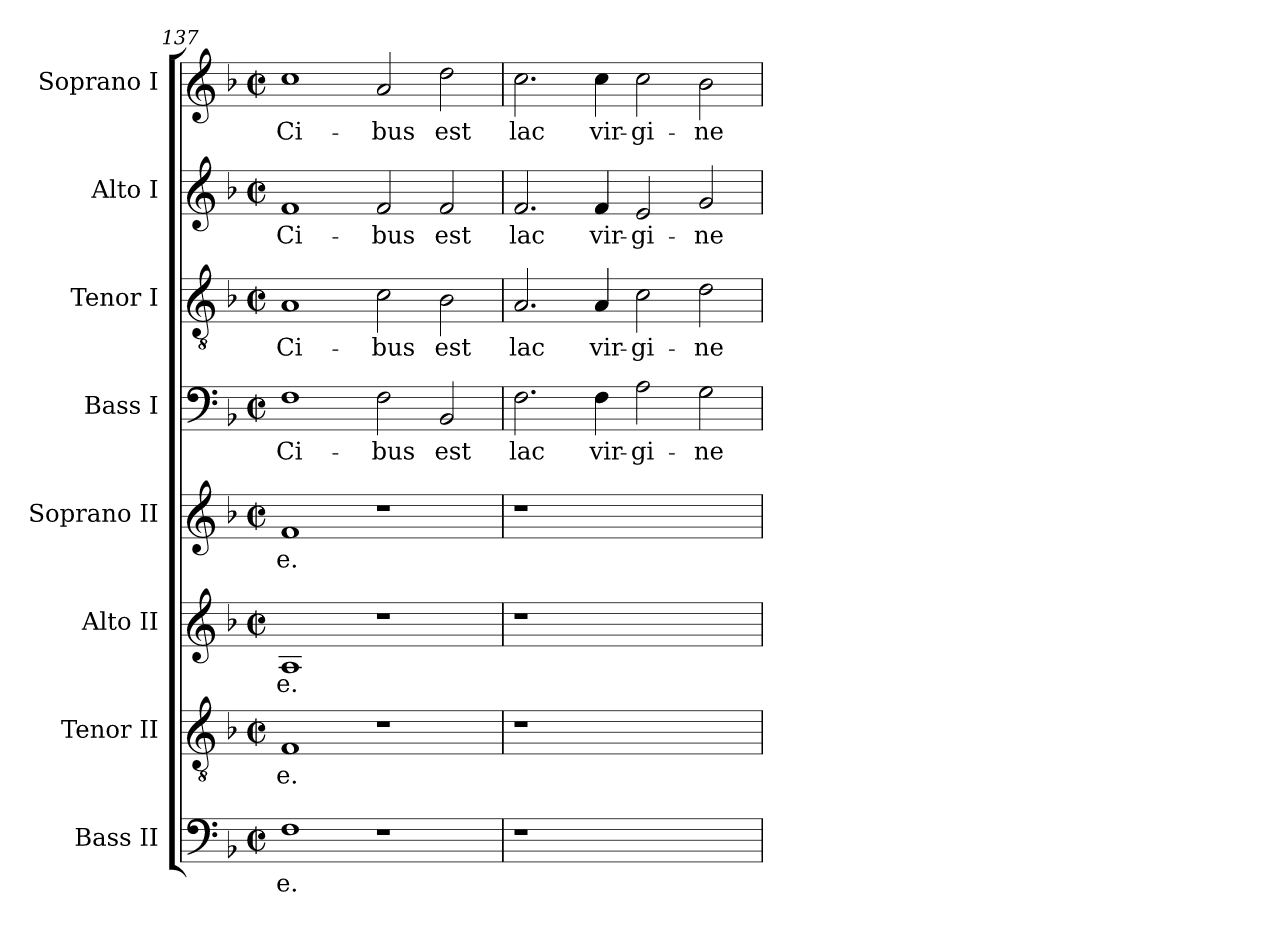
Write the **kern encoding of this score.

**kern	**text	**kern	**text	**kern	**text	**kern	**text	**kern	**text	**kern	**text	**kern	**text	**kern	**text
*part8	*part8	*part7	*part7	*part6	*part6	*part5	*part5	*part4	*part4	*part3	*part3	*part2	*part2	*part1	*part1
*staff8	*staff8	*staff7	*staff7	*staff6	*staff6	*staff5	*staff5	*staff4	*staff4	*staff3	*staff3	*staff2	*staff2	*staff1	*staff1
*I"Bass II	*	*I"Tenor II	*	*I"Alto II	*	*I"Soprano II	*	*I"Bass I	*	*I"Tenor I	*	*I"Alto I	*	*I"Soprano I	*
*I'B. II	*	*I'T. II	*	*I'A. II	*	*	*	*I'B. I	*	*I'T. I	*	*I'A. I	*	*	*
*clefF4	*	*clefGv2	*	*clefG2	*	*clefG2	*	*clefF4	*	*clefGv2	*	*clefG2	*	*clefG2	*
*	*	*ITrd7c12	*	*	*	*	*	*	*	*ITrd7c12	*	*	*	*	*
*k[b-]	*	*k[b-]	*	*k[b-]	*	*k[b-]	*	*k[b-]	*	*k[b-]	*	*k[b-]	*	*k[b-]	*
*F:	*	*F:	*	*F:	*	*F:	*	*F:	*	*F:	*	*F:	*	*F:	*
*M2/2	*	*M2/2	*	*M2/2	*	*M2/2	*	*M2/2	*	*M2/2	*	*M2/2	*	*M2/2	*
*met(c|)	*	*met(c|)	*	*met(c|)	*	*met(c|)	*	*met(c|)	*	*met(c|)	*	*met(c|)	*	*met(c|)	*
=137	=137	=137	=137	=137	=137	=137	=137	=137	=137	=137	=137	=137	=137	=137	=137
!	!LO:LY:b:color=#000000	!	!	!	!	!	!	!	!	!	!	!	!	!	!
!	!	!	!LO:LY:b:color=#000000	!	!	!	!	!	!	!	!	!	!	!	!
!	!	!	!	!	!LO:LY:b:color=#000000	!	!	!	!	!	!	!	!	!	!
!	!	!	!	!	!	!	!LO:LY:b:color=#000000	!	!	!	!	!	!	!	!
!	!	!	!	!	!	!	!	!	!LO:LY:b:color=#000000	!	!	!	!	!	!
!	!	!	!	!	!	!	!	!	!	!	!LO:LY:b:color=#000000	!	!	!	!
!	!	!	!	!	!	!	!	!	!	!	!	!	!LO:LY:b:color=#000000	!	!
!	!	!	!	!	!	!	!	!	!	!	!	!	!	!	!LO:LY:b:color=#000000
1Fi	-e.	1FFi	-e.	1Ai	-e.	1fi	-e.	1Fi	Ci-	1AAi	Ci-	1fi	Ci-	1cci	Ci-
!	!	!	!	!	!	!	!	!	!LO:LY:b:color=#000000	!	!	!	!	!	!
!	!	!	!	!	!	!	!	!	!	!	!LO:LY:b:color=#000000	!	!	!	!
!	!	!	!	!	!	!	!	!	!	!	!	!	!LO:LY:b:color=#000000	!	!
!	!	!	!	!	!	!	!	!	!	!	!	!	!	!	!LO:LY:b:color=#000000
1r	.	1r	.	1r	.	1r	.	2Fi\	-bus	2Ci\	-bus	2fi/	-bus	2ai/	-bus
!	!	!	!	!	!	!	!	!	!LO:LY:b:color=#000000	!	!	!	!	!	!
!	!	!	!	!	!	!	!	!	!	!	!LO:LY:b:color=#000000	!	!	!	!
!	!	!	!	!	!	!	!	!	!	!	!	!	!LO:LY:b:color=#000000	!	!
!	!	!	!	!	!	!	!	!	!	!	!	!	!	!	!LO:LY:b:color=#000000
.	.	.	.	.	.	.	.	2BB-i/	est	2BB-i\	est	2fi/	est	2ddi\	est
=138	=138	=138	=138	=138	=138	=138	=138	=138	=138	=138	=138	=138	=138	=138	=138
!LO:N:vis=1	!	!LO:N:vis=1	!	!LO:N:vis=1	!	!LO:N:vis=1	!	!	!	!	!	!	!	!	!
!	!	!	!	!	!	!	!	!	!LO:LY:b:color=#000000	!	!	!	!	!	!
!	!	!	!	!	!	!	!	!	!	!	!LO:LY:b:color=#000000	!	!	!	!
!	!	!	!	!	!	!	!	!	!	!	!	!	!LO:LY:b:color=#000000	!	!
!	!	!	!	!	!	!	!	!	!	!	!	!	!	!	!LO:LY:b:color=#000000
1r	.	1r	.	1r	.	1r	.	2.Fi\	lac	2.AAi/	lac	2.fi/	lac	2.cci\	lac
!	!	!	!	!	!	!	!	!	!LO:LY:b:color=#000000	!	!	!	!	!	!
!	!	!	!	!	!	!	!	!	!	!	!LO:LY:b:color=#000000	!	!	!	!
!	!	!	!	!	!	!	!	!	!	!	!	!	!LO:LY:b:color=#000000	!	!
!	!	!	!	!	!	!	!	!	!	!	!	!	!	!	!LO:LY:b:color=#000000
.	.	.	.	.	.	.	.	4Fi\	vir-	4AAi/	vir-	4fi/	vir-	4cci\	vir-
!	!	!	!	!	!	!	!	!	!LO:LY:b:color=#000000	!	!	!	!	!	!
!	!	!	!	!	!	!	!	!	!	!	!LO:LY:b:color=#000000	!	!	!	!
!	!	!	!	!	!	!	!	!	!	!	!	!	!LO:LY:b:color=#000000	!	!
!	!	!	!	!	!	!	!	!	!	!	!	!	!	!	!LO:LY:b:color=#000000
1ryy	.	1ryy	.	1ryy	.	1ryy	.	2Ai\	-gi-	2Ci\	-gi-	2ei/	-gi-	2cci\	-gi-
!	!	!	!	!	!	!	!	!	!LO:LY:b:color=#000000	!	!	!	!	!	!
!	!	!	!	!	!	!	!	!	!	!	!LO:LY:b:color=#000000	!	!	!	!
!	!	!	!	!	!	!	!	!	!	!	!	!	!LO:LY:b:color=#000000	!	!
!	!	!	!	!	!	!	!	!	!	!	!	!	!	!	!LO:LY:b:color=#000000
.	.	.	.	.	.	.	.	2Gi\	-ne-	2Di\	-ne-	2gi/	-ne-	2b-i\	-ne-
=	=	=	=	=	=	=	=	=	=	=	=	=	=	=	=
*-	*-	*-	*-	*-	*-	*-	*-	*-	*-	*-	*-	*-	*-	*-	*-
